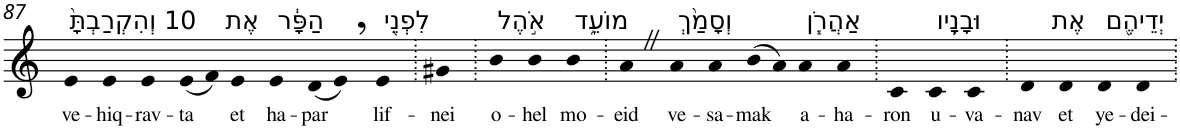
**kern	**text
*part1	*part1
*staff1	*staff1
*I"Piano	*
*I'Pno	*
!!LO:PB:g=z
*clefG2	*
*k[]	*
=87	=87
!LO:TX:a:t=10 וְהִקְרַבְתָּ֙	!
!	!LO:LY:b
4e	ve-
!	!LO:LY:b
4e	-hiq-
!	!LO:LY:b
4e	-rav-
!	!LO:LY:b
(8e	-ta
8f)	.
!LO:TX:a:t=אֶת	!
!	!LO:LY:b
4e	et
!LO:TX:a:t=הַפָּ֔ר	!
!	!LO:LY:b
4e	ha-
!	!LO:LY:b
(8d	-par
8e,)	.
!LO:TX:a:t=לִפְנֵ֖י	!
!	!LO:LY:b
4e	lif-
=88.	=88.
!	!LO:LY:b
4g#X	-nei
=89.	=89.
!LO:TX:a:t=אֹ֣הֶל	!
!	!LO:LY:b
4b	o-
!	!LO:LY:b
4b	-hel
!LO:TX:a:t=מוֹעֵ֑ד	!
!	!LO:LY:b
4b	mo-
=90.	=90.
!	!LO:LY:b
4aZ	-eid
!LO:TX:a:t=וְסָמַ֨ךְ	!
!	!LO:LY:b
4a	ve-
!	!LO:LY:b
4a	-sa-
!	!LO:LY:b
(8b	-mak
8a)	.
!LO:TX:a:t=אַהֲרֹ֧ן	!
!	!LO:LY:b
4a	a-
!	!LO:LY:b
4a	-ha-
=91.	=91.
!	!LO:LY:b
4c	-ron
!LO:TX:a:t=וּבָנָ֛יו	!
!	!LO:LY:b
4c	u-
!	!LO:LY:b
4c	-va-
=92.	=92.
!	!LO:LY:b
4d	-nav
!LO:TX:a:t=אֶת	!
!	!LO:LY:b
4d	et
!LO:TX:a:t=יְדֵיהֶ֖ם	!
!	!LO:LY:b
4d	ye-
!	!LO:LY:b
4d	-dei-
=.	=.
*-	*-
